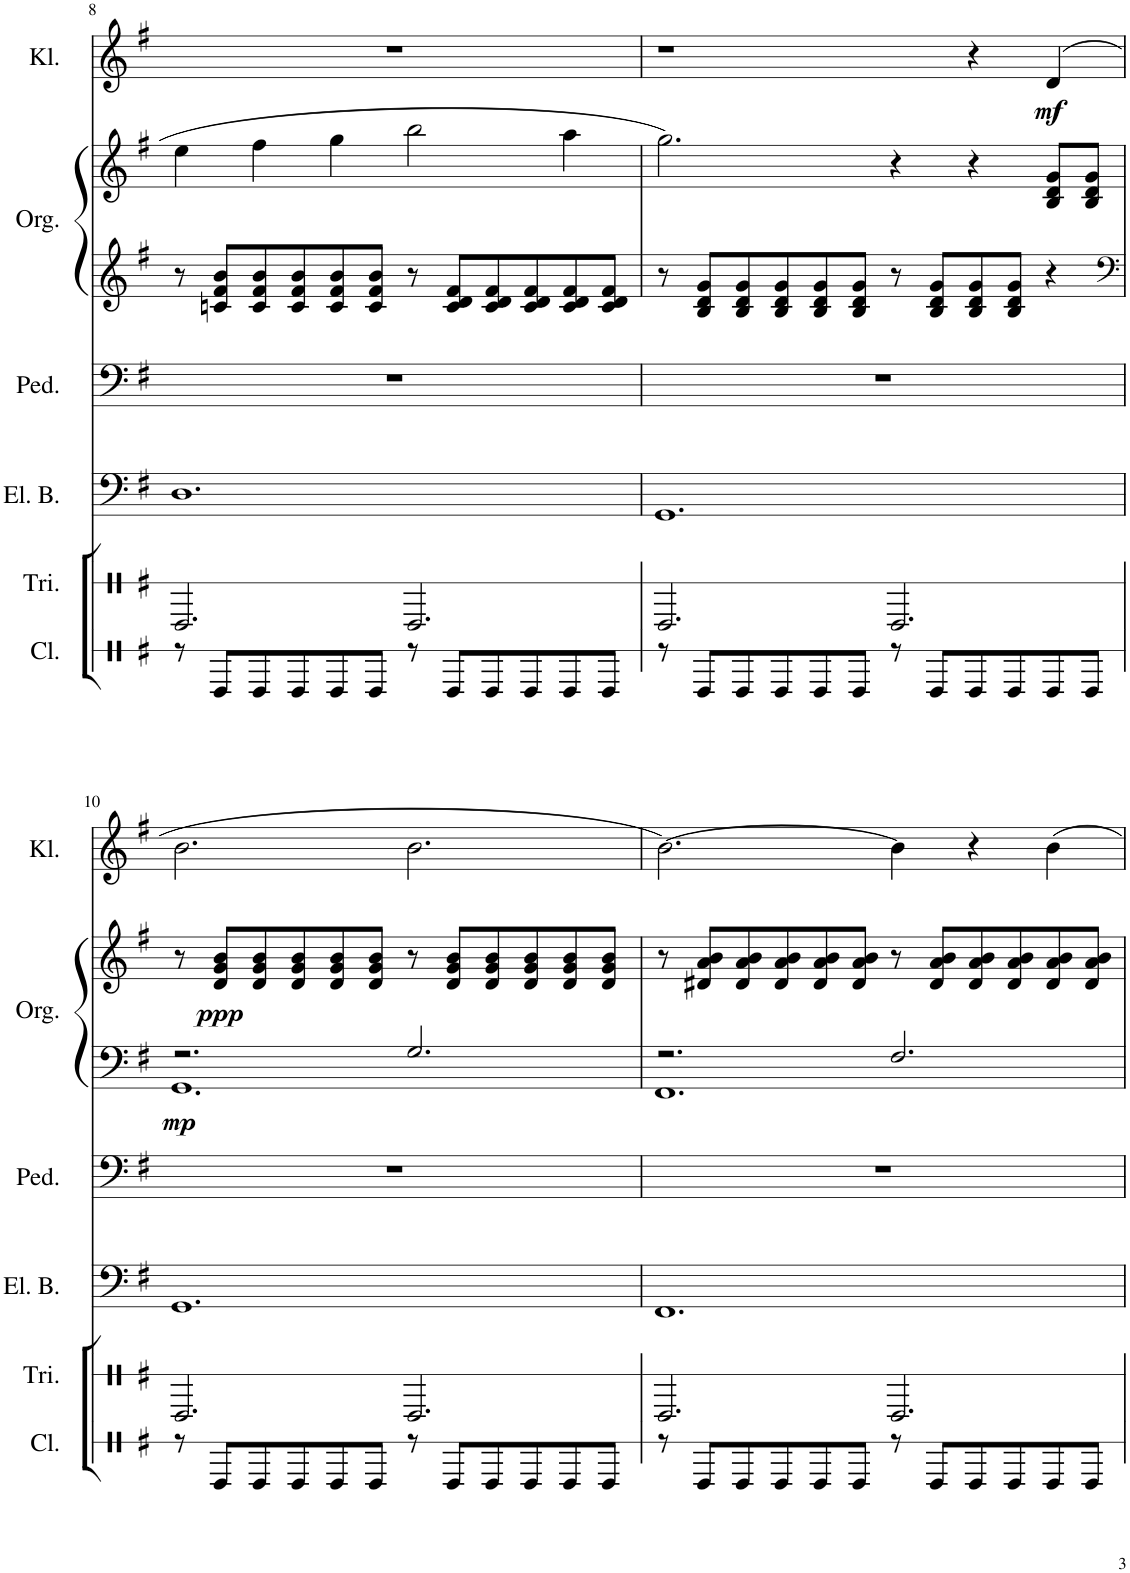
**kern	**kern	**kern	**kern	**kern	**kern	**dynam	**kern	**dynam
*part6	*part5	*part4	*part3	*part2	*part2	*part2	*part1	*part1
*staff7	*staff6	*staff5	*staff4	*staff3	*staff2	*staff2/3	*staff1	*staff1
*I"Claves	*I"Triangel	*I"Electric Bass	*I"Org. Pedal	*I"Orgel	*	*	*I"Klarinette	*
*I'Cl.	*I'Tri.	*I'El. B.	*I'Ped.	*I'Org.	*	*	*I'Kl.	*
!!LO:PB:g=z
*clefX	*clefX	*clefF4	*clefF4	*clefG2	*clefG2	*	*clefG2	*
*Trd1c2	*	*	*	*	*	*	*Trd1c2	*
*k[f#]	*k[f#]	*k[f#]	*k[f#]	*k[f#]	*k[f#]	*	*k[f#]	*
*M6/4	*M6/4	*M6/4	*M6/4	*M6/4	*M6/4	*	*M6/4	*
=8	=8	=8	=8	=8	=8	=8	=8	=8
8r	2.e/	1.D	1.r	8r	4ee\	.	1.r	.
8e/L	.	.	.	8cn/ 8f#/ 8b/L	.	.	.	.
8e/	.	.	.	8c/ 8f#/ 8b/	4ff#\	.	.	.
8e/	.	.	.	8c/ 8f#/ 8b/	.	.	.	.
8e/	.	.	.	8c/ 8f#/ 8b/	4gg\	.	.	.
8e/J	.	.	.	8c/ 8f#/ 8b/J	.	.	.	.
8r	2.e/	.	.	8r	2bb\	.	.	.
8e/L	.	.	.	8c/ 8d/ 8f#/L	.	.	.	.
8e/	.	.	.	8c/ 8d/ 8f#/	.	.	.	.
8e/	.	.	.	8c/ 8d/ 8f#/	.	.	.	.
8e/	.	.	.	8c/ 8d/ 8f#/	4aa\	.	.	.
8e/J	.	.	.	8c/ 8d/ 8f#/J	.	.	.	.
=9	=9	=9	=9	=9	=9	=9	=9	=9
8r	2.e/	1.GG	1.r	8r	2.gg\	.	1r	.
8e/L	.	.	.	8B/ 8d/ 8g/L	.	.	.	.
8e/	.	.	.	8B/ 8d/ 8g/	.	.	.	.
8e/	.	.	.	8B/ 8d/ 8g/	.	.	.	.
8e/	.	.	.	8B/ 8d/ 8g/	.	.	.	.
8e/J	.	.	.	8B/ 8d/ 8g/J	.	.	.	.
8r	2.e/	.	.	8r	4r	.	.	.
8e/L	.	.	.	8B/ 8d/ 8g/L	.	.	.	.
8e/	.	.	.	8B/ 8d/ 8g/	4r	.	4r	.
8e/	.	.	.	8B/ 8d/ 8g/J	.	.	.	.
!	!	!	!	!	!	!	!	!LO:DY:b
8e/	.	.	.	4r	8B/ 8d/ 8g/L	.	(4d/	mf
8e/J	.	.	.	.	8B/ 8d/ 8g/J	.	.	.
!!LO:LB:g=z
=10	=10	=10	=10	=10	=10	=10	=10	=10
*	*	*	*	*clefF4	*	*	*	*
*	*	*	*	*^	*	*	*	*
!	!	!	!	!	!	!	!LO:DY:b=2	!	!
8r	2.e/	1.GG	1.r	2.r	1.GG	8r	mp	2.b\	.
!	!	!	!	!	!	!	!LO:DY:b	!	!
8e/L	.	.	.	.	.	8d/ 8g/ 8b/L	ppp	.	.
8e/	.	.	.	.	.	8d/ 8g/ 8b/	.	.	.
8e/	.	.	.	.	.	8d/ 8g/ 8b/	.	.	.
8e/	.	.	.	.	.	8d/ 8g/ 8b/	.	.	.
8e/J	.	.	.	.	.	8d/ 8g/ 8b/J	.	.	.
8r	2.e/	.	.	2.G/	.	8r	.	2.b\	.
8e/L	.	.	.	.	.	8d/ 8g/ 8b/L	.	.	.
8e/	.	.	.	.	.	8d/ 8g/ 8b/	.	.	.
8e/	.	.	.	.	.	8d/ 8g/ 8b/	.	.	.
8e/	.	.	.	.	.	8d/ 8g/ 8b/	.	.	.
8e/J	.	.	.	.	.	8d/ 8g/ 8b/J	.	.	.
=11	=11	=11	=11	=11	=11	=11	=11	=11	=11
8r	2.e/	1.FF#	1.r	2.r	1.FF#	8r	.	[2.b\)	.
8e/L	.	.	.	.	.	8d#X/ 8a/ 8b/L	.	.	.
8e/	.	.	.	.	.	8d#/ 8a/ 8b/	.	.	.
8e/	.	.	.	.	.	8d#/ 8a/ 8b/	.	.	.
8e/	.	.	.	.	.	8d#/ 8a/ 8b/	.	.	.
8e/J	.	.	.	.	.	8d#/ 8a/ 8b/J	.	.	.
8r	2.e/	.	.	2.F#/	.	8r	.	4b\]	.
8e/L	.	.	.	.	.	8d#/ 8a/ 8b/L	.	.	.
8e/	.	.	.	.	.	8d#/ 8a/ 8b/	.	4r	.
8e/	.	.	.	.	.	8d#/ 8a/ 8b/	.	.	.
8e/	.	.	.	.	.	8d#/ 8a/ 8b/	.	4b\	.
8e/J	.	.	.	.	.	8d#/ 8a/ 8b/J	.	.	.
*	*	*	*	*v	*v	*	*	*	*
=	=	=	=	=	=	=	=	=
*-	*-	*-	*-	*-	*-	*-	*-	*-
